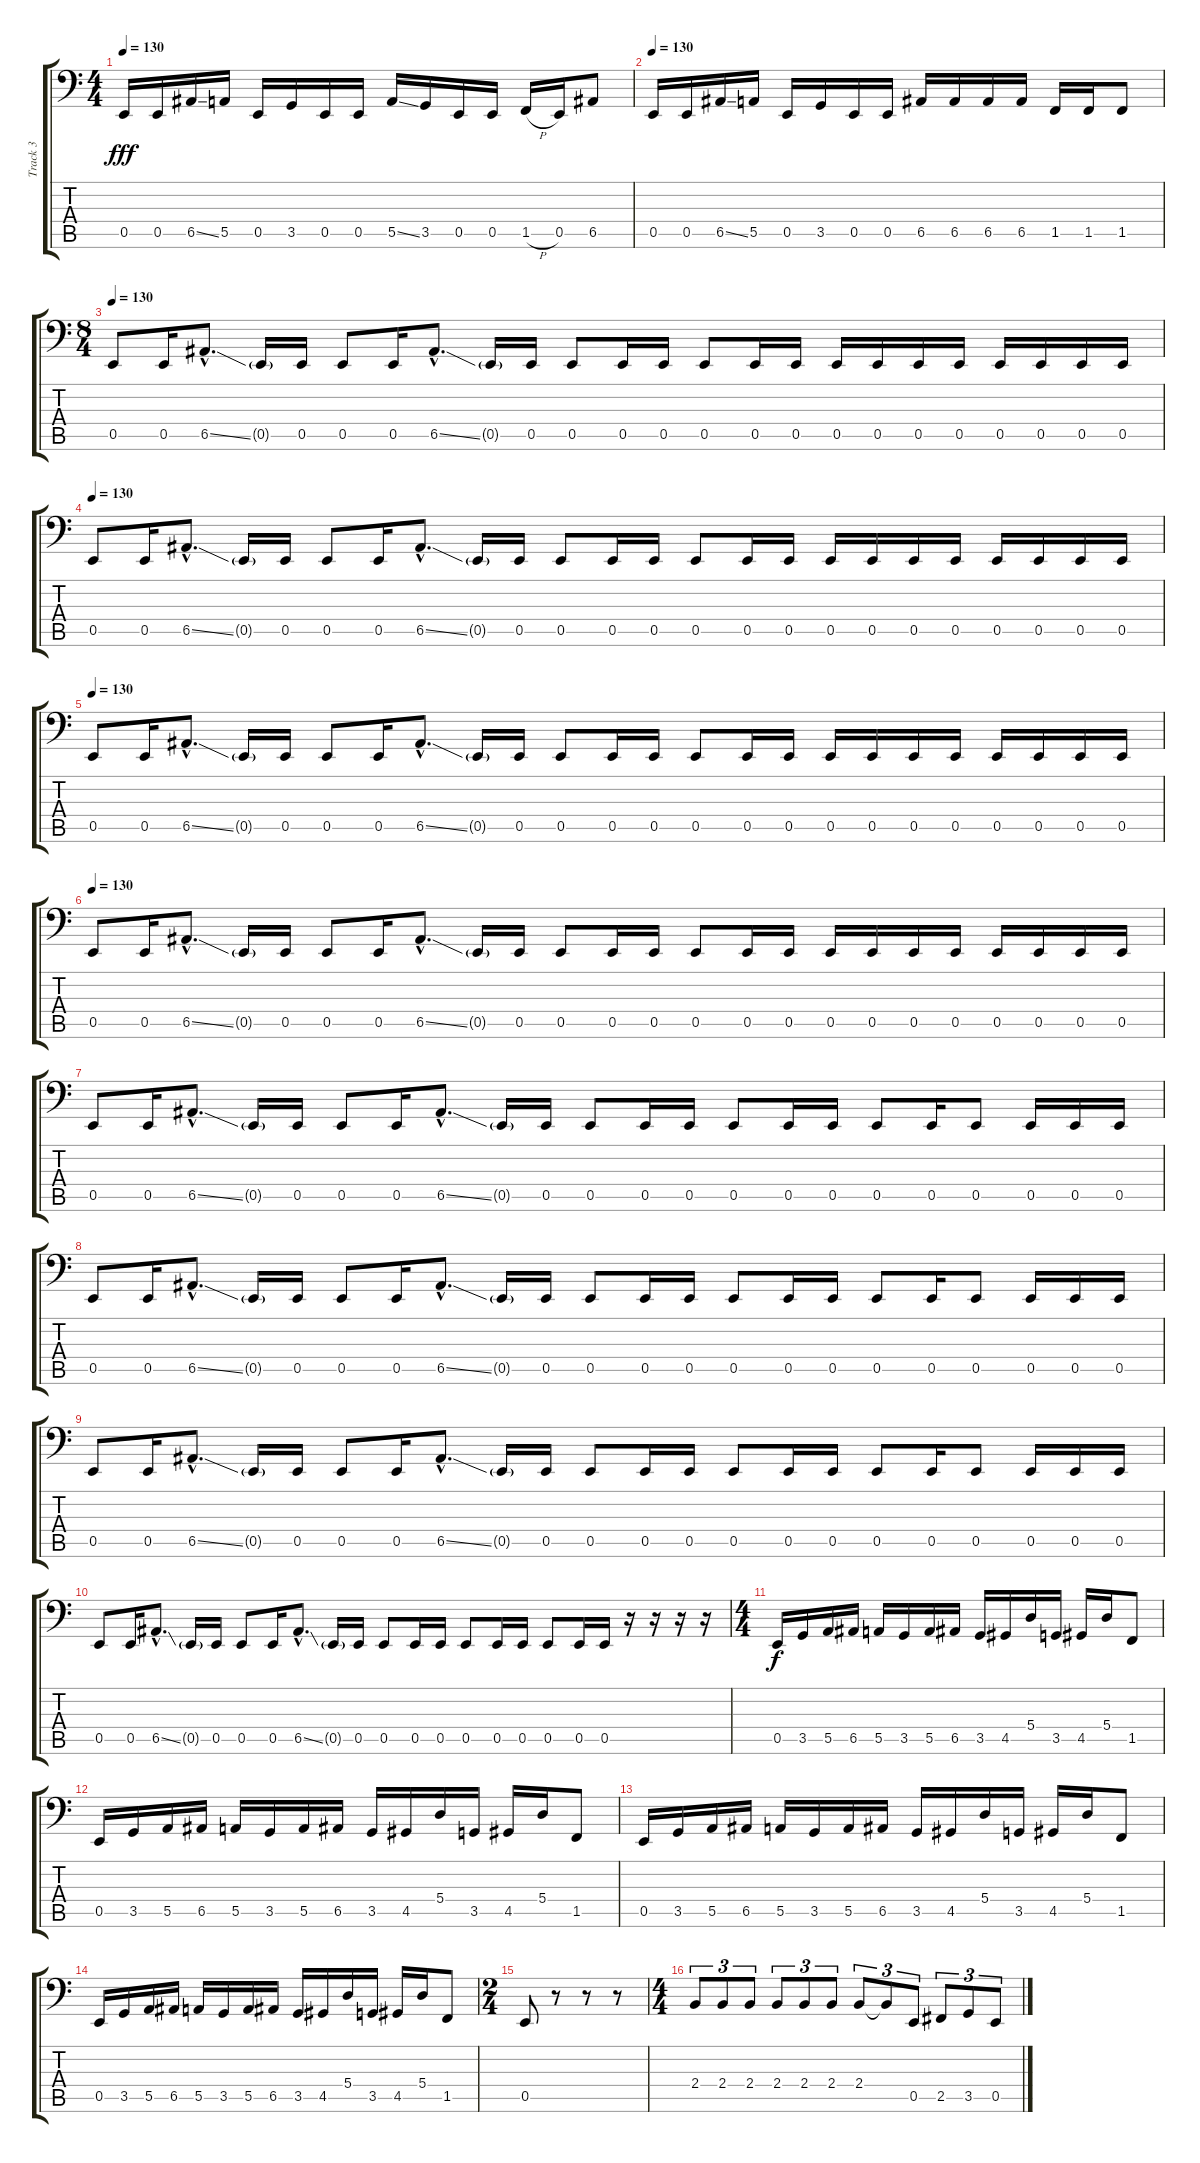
\track ("Track 3" "Track 3") {instrument electricbasspick}
\staff {score tabs}
\tuning (C3 G2 D2 A1 E1 B0) {hide}
\ts (4 4)
\tempo 130
\clef f4
\ks c
0.5.16{dy fff} 0.5.16 6.5{ss}.16 5.5.16 0.5.16 3.5.16 0.5.16 0.5.16 5.5{ss}.16 3.5.16 0.5.16 0.5.16 1.5{h}.16 0.5.16 6.5.8 |
\tempo 130
0.5.16 0.5.16 6.5{ss}.16 5.5.16 0.5.16 3.5.16 0.5.16 0.5.16 6.5.16 6.5.16 6.5.16 6.5.16 1.5.16 1.5.16 1.5.8 |
\ts (8 4)
\tempo 130
0.5.8 0.5.16 6.5{ss hac}.8{d} 0.5{g}.16 0.5.16 0.5.8 0.5.16 6.5{ss hac}.8{d} 0.5{g}.16 0.5.16 0.5.8 0.5.16 0.5.16 0.5.8 0.5.16 0.5.16 0.5.16 0.5.16 0.5.16 0.5.16 0.5.16 0.5.16 0.5.16 0.5.16 |
\tempo 130
0.5.8 0.5.16 6.5{ss hac}.8{d} 0.5{g}.16 0.5.16 0.5.8 0.5.16 6.5{ss hac}.8{d} 0.5{g}.16 0.5.16 0.5.8 0.5.16 0.5.16 0.5.8 0.5.16 0.5.16 0.5.16 0.5.16 0.5.16 0.5.16 0.5.16 0.5.16 0.5.16 0.5.16 |
\tempo 130
0.5.8 0.5.16 6.5{ss hac}.8{d} 0.5{g}.16 0.5.16 0.5.8 0.5.16 6.5{ss hac}.8{d} 0.5{g}.16 0.5.16 0.5.8 0.5.16 0.5.16 0.5.8 0.5.16 0.5.16 0.5.16 0.5.16 0.5.16 0.5.16 0.5.16 0.5.16 0.5.16 0.5.16 |
\tempo 130
0.5.8 0.5.16 6.5{ss hac}.8{d} 0.5{g}.16 0.5.16 0.5.8 0.5.16 6.5{ss hac}.8{d} 0.5{g}.16 0.5.16 0.5.8 0.5.16 0.5.16 0.5.8 0.5.16 0.5.16 0.5.16 0.5.16 0.5.16 0.5.16 0.5.16 0.5.16 0.5.16 0.5.16 |
0.5.8 0.5.16 6.5{ss hac}.8{d} 0.5{g}.16 0.5.16 0.5.8 0.5.16 6.5{ss hac}.8{d} 0.5{g}.16 0.5.16 0.5.8 0.5.16 0.5.16 0.5.8 0.5.16 0.5.16 0.5.8 0.5.16 0.5.8 0.5.16 0.5.16 0.5.16 |
0.5.8 0.5.16 6.5{ss hac}.8{d} 0.5{g}.16 0.5.16 0.5.8 0.5.16 6.5{ss hac}.8{d} 0.5{g}.16 0.5.16 0.5.8 0.5.16 0.5.16 0.5.8 0.5.16 0.5.16 0.5.8 0.5.16 0.5.8 0.5.16 0.5.16 0.5.16 |
0.5.8 0.5.16 6.5{ss hac}.8{d} 0.5{g}.16 0.5.16 0.5.8 0.5.16 6.5{ss hac}.8{d} 0.5{g}.16 0.5.16 0.5.8 0.5.16 0.5.16 0.5.8 0.5.16 0.5.16 0.5.8 0.5.16 0.5.8 0.5.16 0.5.16 0.5.16 |
0.5.8 0.5.16 6.5{ss hac}.8{d} 0.5{g}.16 0.5.16 0.5.8 0.5.16 6.5{ss hac}.8{d} 0.5{g}.16 0.5.16 0.5.8 0.5.16 0.5.16 0.5.8 0.5.16 0.5.16 0.5.8 0.5.16 0.5.16 r.16 r.16 r.16 r.16 |
\ts (4 4)
0.5.16{dy f} 3.5.16 5.5.16 6.5.16 5.5.16 3.5.16 5.5.16 6.5.16 3.5.16 4.5.16 5.4.16 3.5.16 4.5.16 5.4.16 1.5.8 |
0.5.16 3.5.16 5.5.16 6.5.16 5.5.16 3.5.16 5.5.16 6.5.16 3.5.16 4.5.16 5.4.16 3.5.16 4.5.16 5.4.16 1.5.8 |
0.5.16 3.5.16 5.5.16 6.5.16 5.5.16 3.5.16 5.5.16 6.5.16 3.5.16 4.5.16 5.4.16 3.5.16 4.5.16 5.4.16 1.5.8 |
0.5.16 3.5.16 5.5.16 6.5.16 5.5.16 3.5.16 5.5.16 6.5.16 3.5.16 4.5.16 5.4.16 3.5.16 4.5.16 5.4.16 1.5.8 |
\ts (2 4)
0.5.8 r.8 r.8 r.8 |
\ts (4 4)
2.4.8{tu (3 2)} 2.4.8{tu (3 2)} 2.4.8{tu (3 2)} 2.4.8{tu (3 2)} 2.4.8{tu (3 2)} 2.4.8{tu (3 2)} 2.4.8{tu (3 2)} 2.4{t}.8{tu (3 2)} 0.5.8{tu (3 2)} 2.5.8{tu (3 2)} 3.5.8{tu (3 2)} 0.5.8{tu (3 2)}
